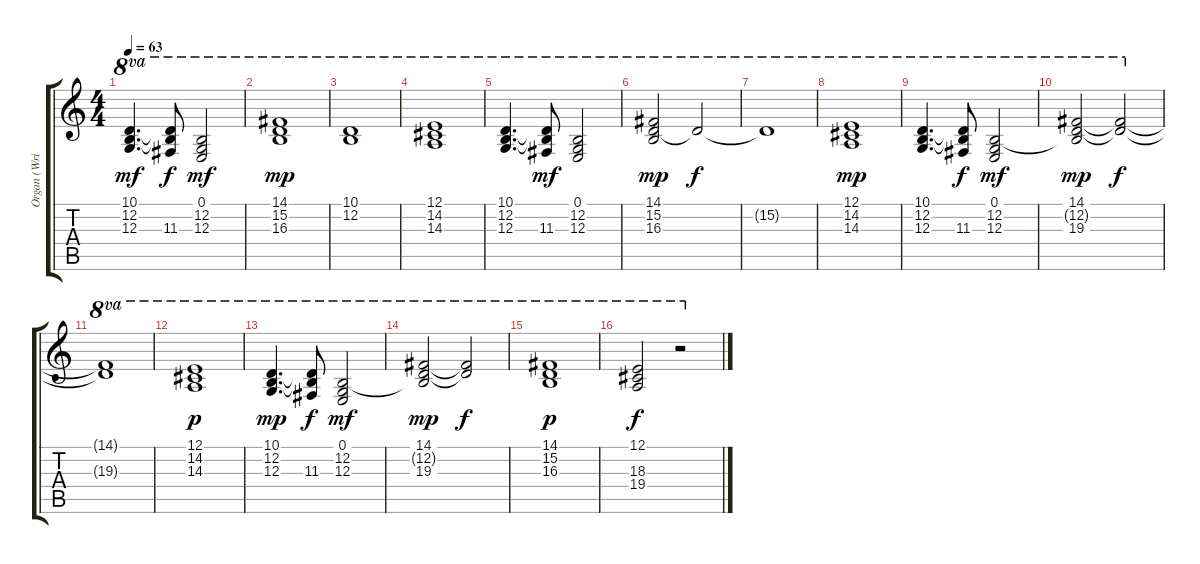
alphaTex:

\track ("Organ (Wright)" "Organ (Wri") {instrument rockorgan}
\staff {score tabs}
\tuning (E4 B3 G3 D3 A2 E2) {hide}
\ts (4 4)
\tempo 63
\clef g2
\ks c
(10.1 12.2 12.3).4{d ot 8va dy mf} (10.1{t} 12.2{t} 11.3).8{ot 8va dy f} (0.1 12.2 12.3).2{ot 8va dy mf} |
(14.1 15.2 16.3).1{ot 8va dy mp} |
(10.1 12.2).1{ot 8va} |
(12.1 14.2 14.3).1{ot 8va} |
(10.1 12.2 12.3).4{d ot 8va} (10.1{t} 12.2{t} 11.3).8{ot 8va dy mf} (0.1 12.2 12.3).2{ot 8va} |
(14.1 15.2 16.3).2{ot 8va dy mp} 15.2{t}.2{ot 8va dy f} |
15.2{t}.1{ot 8va} |
(12.1 14.2 14.3).1{ot 8va dy mp} |
(10.1 12.2 12.3).4{d ot 8va} (10.1{t} 12.2{t} 11.3).8{ot 8va dy f} (0.1 12.2 12.3).2{ot 8va dy mf} |
(14.1 12.2{t} 19.3).2{ot 8va dy mp} (14.1{t} 19.3{t}).2{ot 8va dy f} |
(14.1{t} 19.3{t}).1{ot 8va} |
(12.1 14.2 14.3).1{ot 8va dy p} |
(10.1 12.2 12.3).4{d ot 8va dy mp} (10.1{t} 12.2{t} 11.3).8{ot 8va dy f} (0.1 12.2 12.3).2{ot 8va dy mf} |
(14.1 12.2{t} 19.3).2{ot 8va dy mp} (14.1{t} 19.3{t}).2{ot 8va dy f} |
(14.1 15.2 16.3).1{ot 8va dy p} |
(12.1 18.3 19.4).2{ot 8va dy f} r.2{ot 8va}
